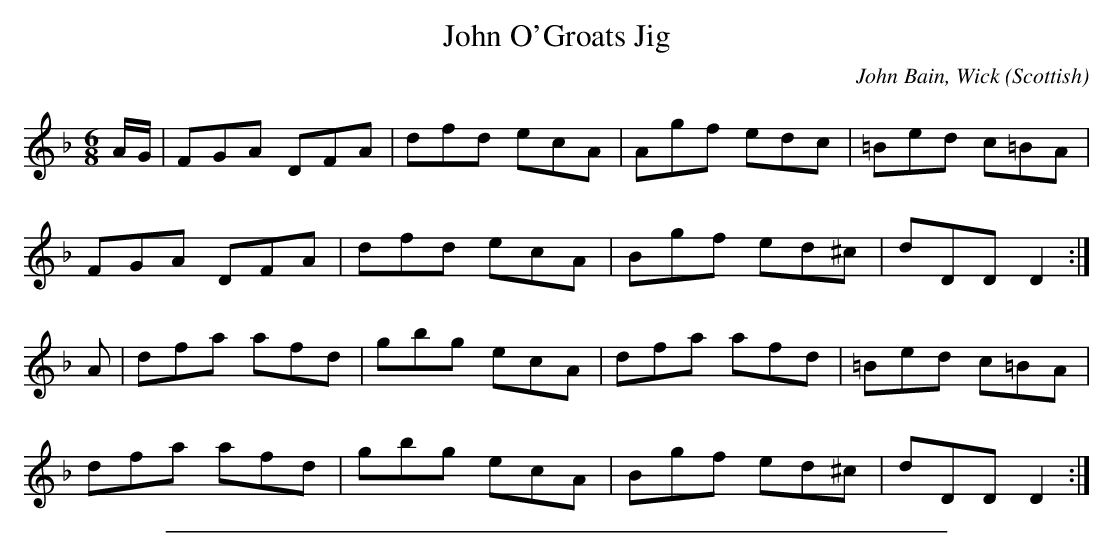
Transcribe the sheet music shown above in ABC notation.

X:1
T: John O'Groats Jig
C:John Bain, Wick
M:6/8
L:1/8
O:Scottish
K:Dm
A/G/|FGA DFA|dfd ecA|Agf edc|=Bed c=BA|
FGA DFA|dfd ecA|Bgf ed^c|dDD D2:|
A|dfa afd|gbg ecA|dfa afd|=Bed c=BA|
dfa afd|gbg ecA|Bgf ed^c|dDD D2:|
